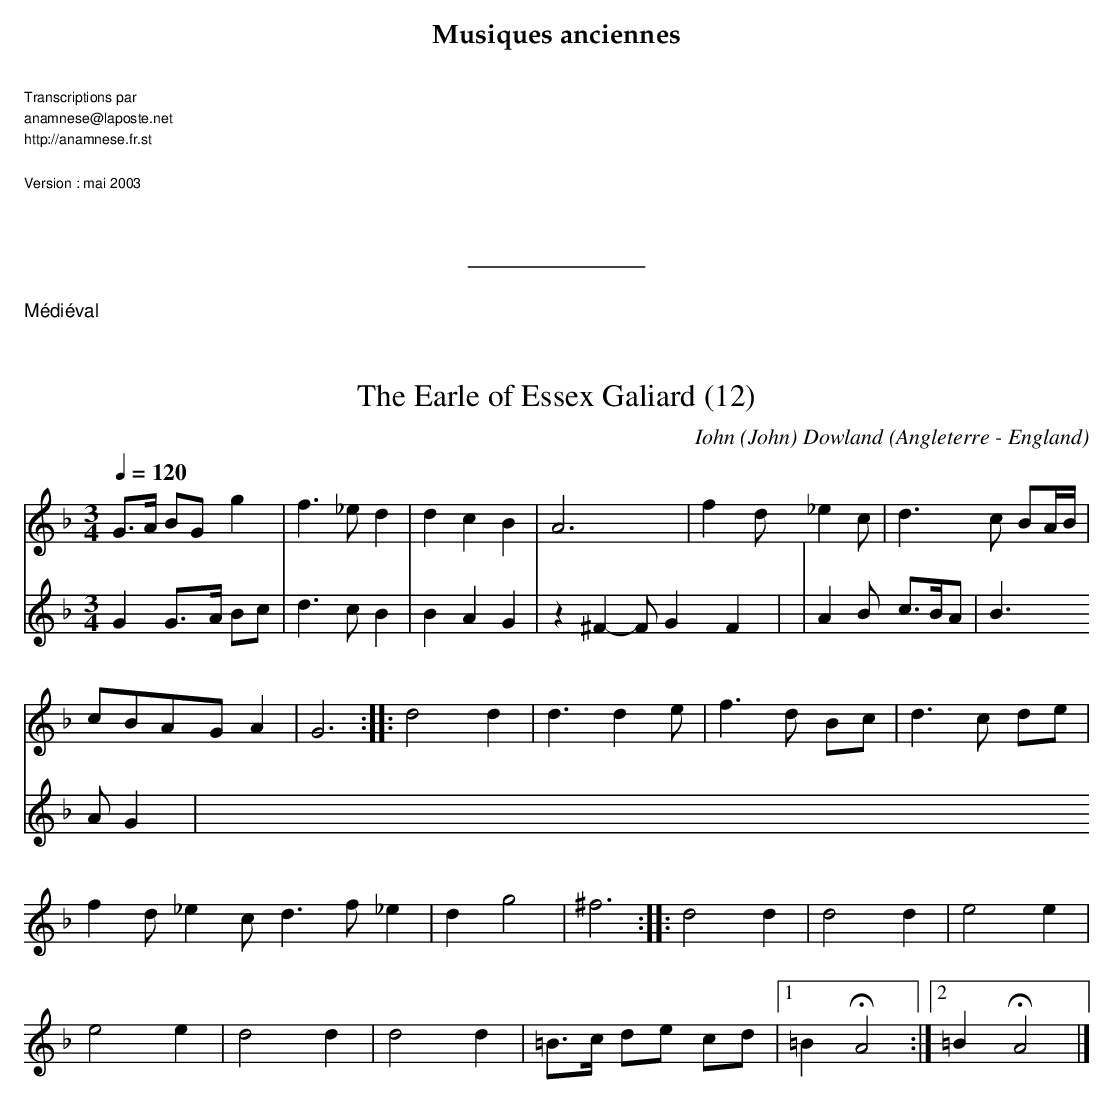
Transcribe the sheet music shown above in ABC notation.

X:1
T:The Earle of Essex Galiard (12)
C:Iohn (John) Dowland
O:Angleterre - England
M:3/4
L:1/4
Q:1/4=120
K:F
%%staves 1 {(2 3) (4 5)}
V:1
G/>A/ B/G/ g | f>_e d | dcB | A3 | fd/_ec/ | d>c B/A/4B/4 |
c/B/A/G/A | G3 :||: d2d | d3/2 de/ | f>d B/c/ | d>c d/e/ |
fd/_ec/ d>f_e | dg2 | ^f3 :||: d2d | d2d | e2e |
e2e | d2d | d2d | =B/>c/ d/e/ c/d/ |1 =BHA2 :|2 =BHA2 |]
V:2
GG/>A/ B/c/ | d>cB | BAG | z^F-/F/G F | | AB/ c/>B/A/ | B>AG |
V:3
K:F treble

B,
V:4
K:F bass

V:5
K:F bass
